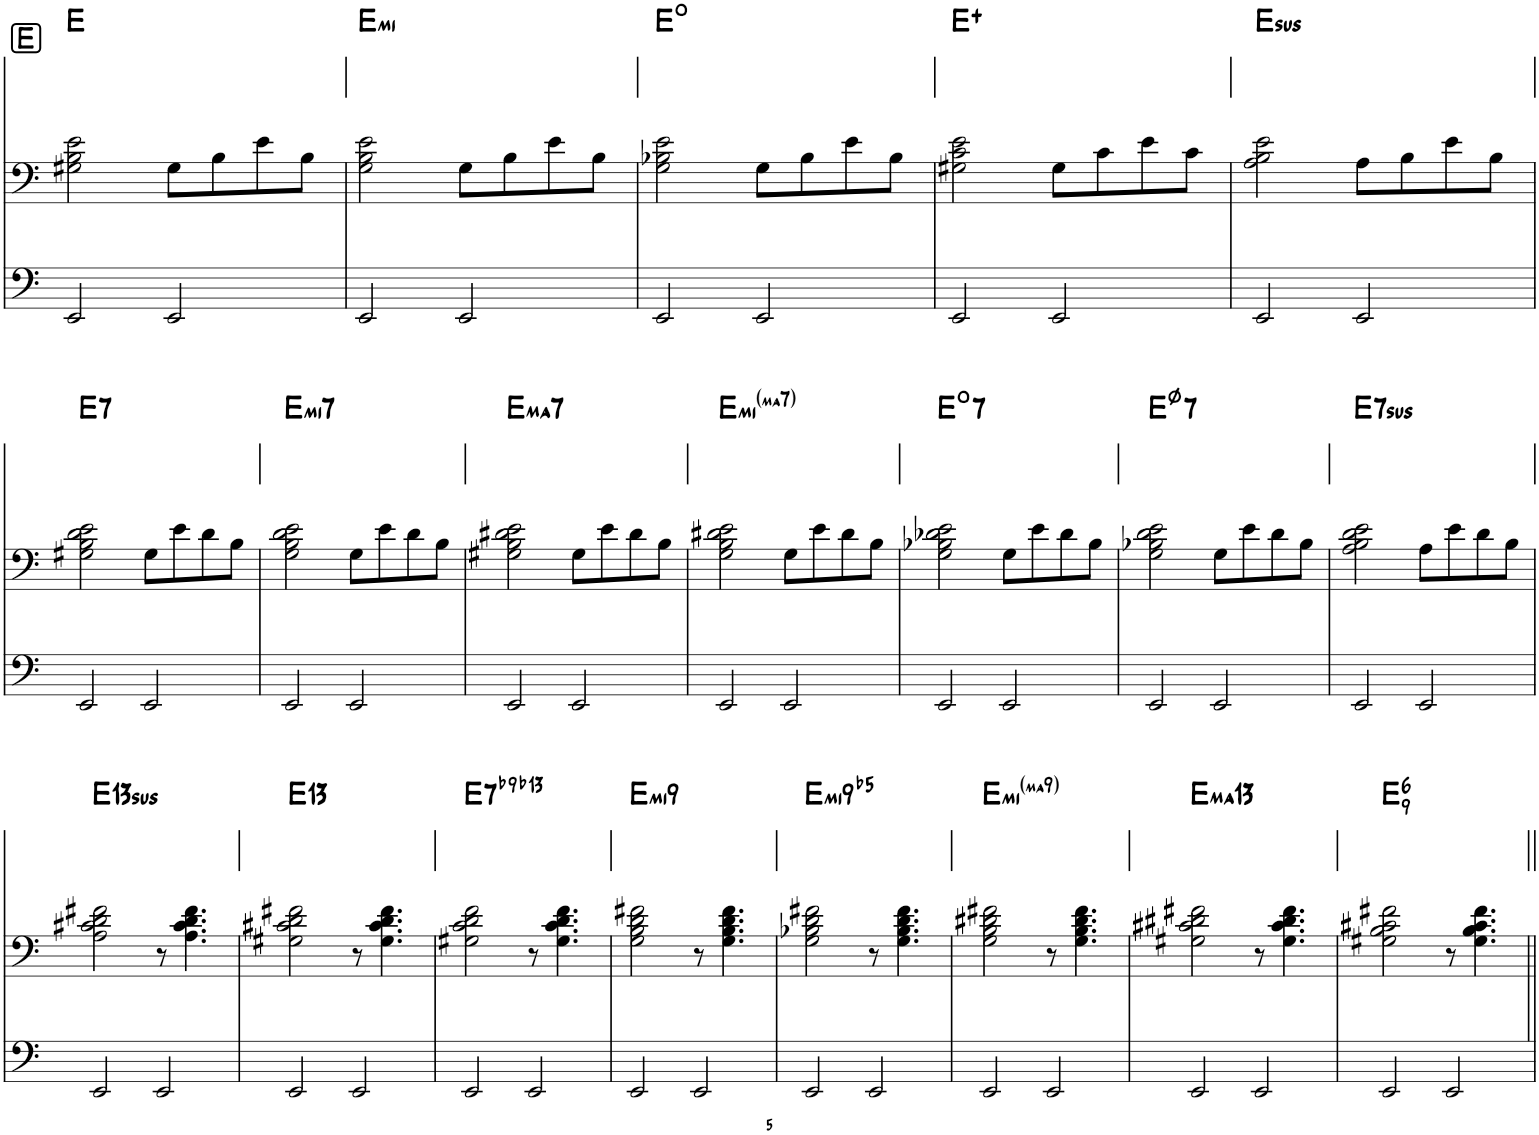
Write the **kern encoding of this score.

**kern	**kern	**kern	**harte
*part1	*part1	*part1	*part1
*staff3	*staff2	*staff1	*
*I"Piano	*	*	*
*I'Pno.	*	*	*
!!LO:PB:g=z
*clefF4	*clefF4	*clefG2	*
*k[]	*k[]	*k[]	*
*M4/4	*M4/4	*M4/4	*
!!LO:REH:place=s1:a:rj:fs=14:t=E
=81	=81	=81	=81
2EE/	2G#X\ 2B\ 2e\	1ryy	E:maj
2EE/	8G#\L	.	.
.	8B\	.	.
.	8e\	.	.
.	8B\J	.	.
=82	=82	=82	=82
!	!	!	!LO:H:kt=mi
2EE/	2G\ 2B\ 2e\	1ryy	E:min
2EE/	8G\L	.	.
.	8B\	.	.
.	8e\	.	.
.	8B\J	.	.
=83	=83	=83	=83
2EE/	2G\ 2B-X\ 2e\	1ryy	E:dim
2EE/	8G\L	.	.
.	8B-\	.	.
.	8e\	.	.
.	8B-\J	.	.
=84	=84	=84	=84
2EE/	2G#X\ 2c\ 2e\	1ryy	E:aug
2EE/	8G#\L	.	.
.	8c\	.	.
.	8e\	.	.
.	8c\J	.	.
=85	=85	=85	=85
!	!	!	!LO:H:kt=sus
2EE/	2A\ 2B\ 2e\	1ryy	E:sus4
2EE/	8A\L	.	.
.	8B\	.	.
.	8e\	.	.
.	8B\J	.	.
!!LO:LB:g=z
=86	=86	=86	=86
!	!	!	!LO:H:kt=7
2EE/	2G#X\ 2B\ 2d\ 2e\	1ryy	E:7
2EE/	8G#\L	.	.
.	8e\	.	.
.	8d\	.	.
.	8B\J	.	.
=87	=87	=87	=87
!	!	!	!LO:H:kt=mi7
2EE/	2G\ 2B\ 2d\ 2e\	1ryy	E:min7
2EE/	8G\L	.	.
.	8e\	.	.
.	8d\	.	.
.	8B\J	.	.
=88	=88	=88	=88
!	!	!	!LO:H:kt=ma7
2EE/	2G#X\ 2B\ 2d#X\ 2e\	1ryy	E:maj7
2EE/	8G#\L	.	.
.	8e\	.	.
.	8d#\	.	.
.	8B\J	.	.
=89	=89	=89	=89
!	!	!	!LO:H:kt=mima7
2EE/	2G\ 2B\ 2d#X\ 2e\	1ryy	E:minmaj7
2EE/	8G\L	.	.
.	8e\	.	.
.	8d#\	.	.
.	8B\J	.	.
=90	=90	=90	=90
!	!	!	!LO:H:kt=7
2EE/	2G\ 2B-X\ 2d-X\ 2e\	1ryy	E:dim7
2EE/	8G\L	.	.
.	8e\	.	.
.	8d-\	.	.
.	8B-\J	.	.
=91	=91	=91	=91
!	!	!	!LO:H:kt=7
2EE/	2G\ 2B-X\ 2d\ 2e\	1ryy	E:hdim7
2EE/	8G\L	.	.
.	8e\	.	.
.	8d\	.	.
.	8B-\J	.	.
=92	=92	=92	=92
!	!	!	!LO:H:kt=7sus
2EE/	2A\ 2B\ 2d\ 2e\	1ryy	E:sus4(7)
2EE/	8A\L	.	.
.	8e\	.	.
.	8d\	.	.
.	8B\J	.	.
!!LO:LB:g=z
=93	=93	=93	=93
!	!	!	!LO:H:kt=13sus
2EE/	2A\ 2c#X\ 2d\ 2f#X\	1ryy	E:sus4(7,9,11,13)
2EE/	8r	.	.
.	4.A\ 4.c#\ 4.d\ 4.f#\	.	.
=94	=94	=94	=94
!	!	!	!LO:H:kt=13
2EE/	2G#X\ 2c#X\ 2d\ 2f#X\	1ryy	E:9(11,13)
2EE/	8r	.	.
.	4.G#\ 4.c#\ 4.d\ 4.f#\	.	.
=95	=95	=95	=95
!	!	!	!LO:H:kt=7
2EE/	2G#X\ 2c\ 2d\ 2f\	1ryy	E:7(b9,b13)
2EE/	8r	.	.
.	4.G#\ 4.c\ 4.d\ 4.f\	.	.
=96	=96	=96	=96
!	!	!	!LO:H:kt=mi9
2EE/	2G\ 2B\ 2d\ 2f#X\	1ryy	E:min9
2EE/	8r	.	.
.	4.G\ 4.B\ 4.d\ 4.f#\	.	.
=97	=97	=97	=97
!	!	!	!LO:H:kt=mi9
2EE/	2G\ 2B-X\ 2d\ 2f#X\	1ryy	E:(b3,b5,b7,9)
2EE/	8r	.	.
.	4.G\ 4.B-\ 4.d\ 4.f#\	.	.
=98	=98	=98	=98
!	!	!	!LO:H:kt=mima7
2EE/	2G\ 2B\ 2d#X\ 2f#X\	1ryy	E:minmaj7(9)
2EE/	8r	.	.
.	4.G\ 4.B\ 4.d#\ 4.f#\	.	.
=99	=99	=99	=99
!	!	!	!LO:H:kt=ma13
2EE/	2G#X\ 2c#X\ 2d#X\ 2f#X\	1ryy	E:maj9(11,13)
2EE/	8r	.	.
.	4.G#\ 4.c#\ 4.d#\ 4.f#\	.	.
=100	=100	=100	=100
!	!	!	!LO:H:kt=6
2EE/	2G#X\ 2B\ 2c#X\ 2f#X\	1ryy	E:maj6(9)
2EE/	8r	.	.
.	4.G#\ 4.B\ 4.c#\ 4.f#\	.	.
=||	=||	=||	=||
*-	*-	*-	*-
